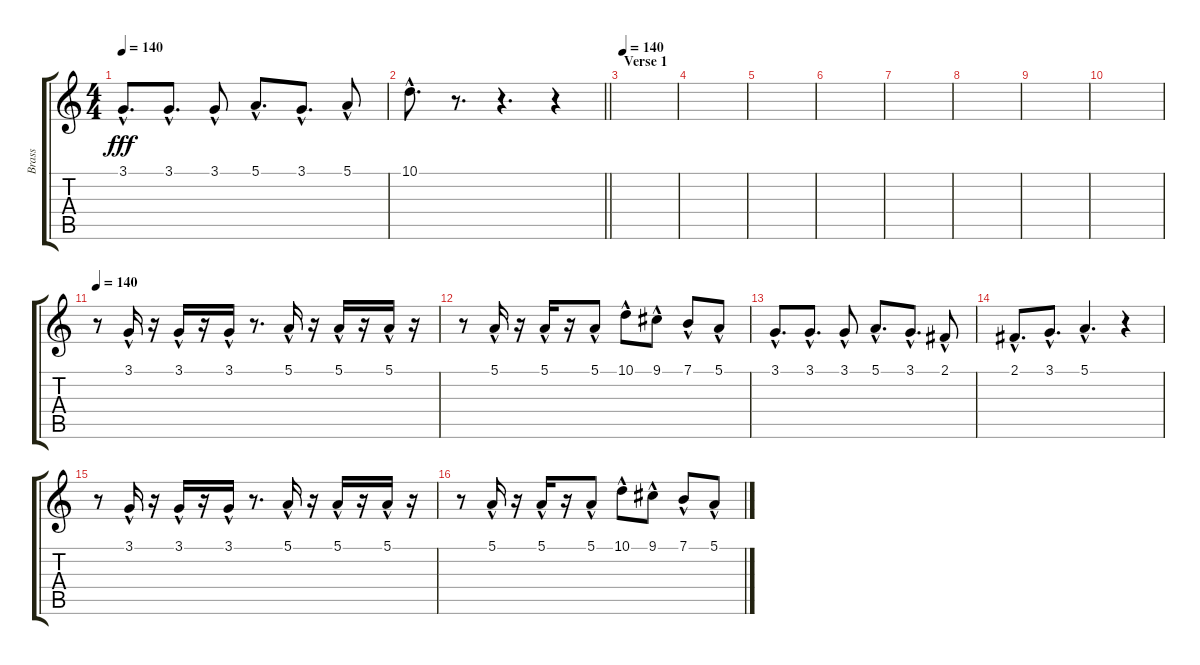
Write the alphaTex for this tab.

\track ("Brass" "Brass") {instrument brasssection}
\staff {score tabs}
\tuning (E4 B3 G3 D3 A2 E2) {hide}
\ts (4 4)
\tempo 140
\clef g2
\ks c
3.1{hac}.8{d dy fff} 3.1{hac}.8{d} 3.1{hac}.8 5.1{hac}.8{d} 3.1{hac}.8{d} 5.1{hac}.8 |
\barLineRight lightlight
10.1{hac}.8{d} r.8{d} r.4{d} r.4 |
\section ("" "Verse 1")
\tempo 140
|
|
|
|
|
|
|
|
\tempo 140
r.8 3.1{hac}.16 r.16 3.1{hac}.16 r.16 3.1{hac}.16 r.8{d} 5.1{hac}.16 r.16 5.1{hac}.16 r.16 5.1{hac}.16 r.16 |
r.8 5.1{hac}.16 r.16 5.1{hac}.16 r.16 5.1{hac}.8 10.1{hac}.8 9.1{hac}.8 7.1{hac}.8 5.1{hac}.8 |
3.1{hac}.8{d} 3.1{hac}.8{d} 3.1{hac}.8 5.1{hac}.8{d} 3.1{hac}.8{d} 2.1{hac}.8 |
2.1{hac}.8{d} 3.1{hac}.8{d} 5.1{hac}.4{d} r.4 |
r.8 3.1{hac}.16 r.16 3.1{hac}.16 r.16 3.1{hac}.16 r.8{d} 5.1{hac}.16 r.16 5.1{hac}.16 r.16 5.1{hac}.16 r.16 |
r.8 5.1{hac}.16 r.16 5.1{hac}.16 r.16 5.1{hac}.8 10.1{hac}.8 9.1{hac}.8 7.1{hac}.8 5.1{hac}.8
